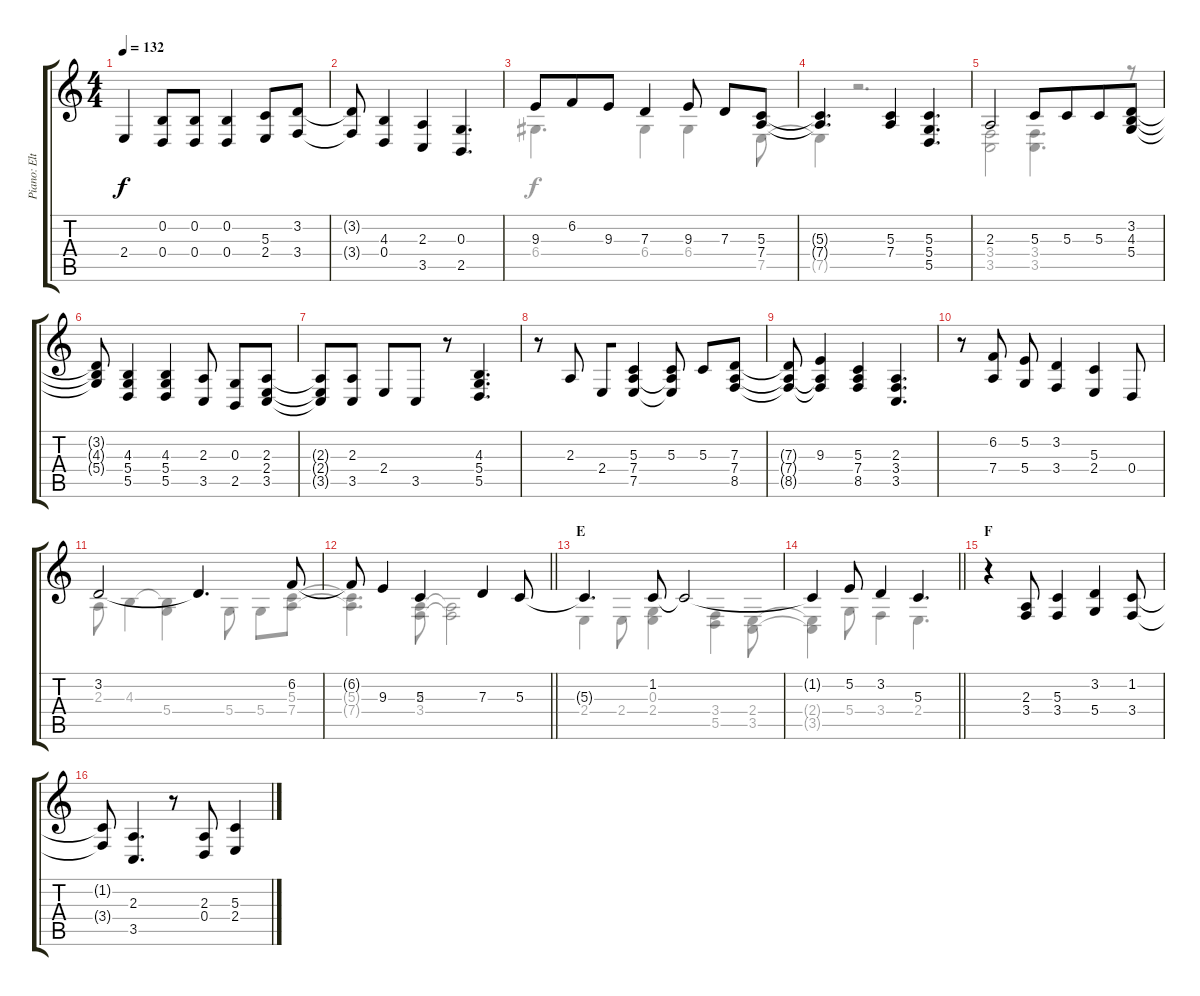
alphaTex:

\track ("Piano: Elton John" "Piano: Elt") {instrument electricgrandpiano}
\staff {score tabs}
\tuning (E4 B3 G3 D3 A2 E2) {hide}
\voice
\ts (4 4)
\tempo 132
\clef g2
\ks c
2.4.4{dy f} (0.2 0.4).8 (0.2 0.4).8 (0.2 0.4).4 (5.3 2.4).8 (3.2 3.4).8 |
(3.2{t} 3.4{t}).8 (4.3 0.4).4 (2.3 3.5).4 (0.3 2.5).4{d} |
9.3.8 6.2.8{beam merge} 9.3.8 7.3.4 9.3.8 7.3.8 (5.3 7.4).8 |
(5.3{t} 7.4{t}).4{d} (5.3 7.4).4 (5.3 5.4 5.5).4{d} |
2.3.2 5.3.8 5.3.8{beam merge} 5.3.8 (3.2 4.3 5.4).8 |
(3.2{t} 4.3{t} 5.4{t}).8 (4.3 5.4 5.5).4 (4.3 5.4 5.5).4 (2.3 3.5).8 (0.3 2.5).8 (2.3 2.4 3.5).8 |
(2.3{t} 2.4{t} 3.5{t}).8 (2.3 3.5).8 2.4.8 3.5.8 r.8 (4.3 5.4 5.5).4{d} |
r.8 2.3.8 2.4.8{beam merge} (5.3 7.4 7.5).4 (5.3 7.4{t} 7.5{t}).8 5.3.8 (7.3 7.4 8.5).8 |
(7.3{t} 7.4{t} 8.5{t}).8 (9.3 7.4{t} 8.5{t}).4 (5.3 7.4 8.5).4 (2.3 3.4 3.5).4{d} |
r.8 (6.2 7.4).8 (5.2 5.4).8 (3.2 3.4).4 (5.3 2.4).4 0.4.8 |
3.2.2 3.2{t}.4{d} 6.2.8 |
\barLineRight lightlight
6.2{t}.8 9.3.4 5.3.4 7.3.4 5.3.8 |
\section ("" "E")
5.3{t}.4{d} 1.2.8 1.2{t}.2 |
\barLineRight lightlight
1.2{t}.4 5.2.8 3.2.4 5.3.4{d} |
\section ("" "F")
r.4 (2.3 3.4).8 (5.3 3.4).4 (3.2 5.4).4 (1.2 3.4).8 |
(1.2{t} 3.4{t}).8 (2.3 3.5).4{d} r.8 (2.3 0.4).8 (5.3 2.4).4
\voice
\clef g2
\ottava regular
\simile none
\ks c
|
|
6.4.4{d} 6.4.4 6.4.4 7.5.8 |
7.5{t}.4 r.2{d} |
(3.4 3.5).2 (3.4 3.5).4{d} r.8 |
|
|
|
|
|
2.3.8 4.3.4 (4.3{t} 5.4).4 5.4.8 5.4.8 (5.3 7.4).8 |
\barLineRight lightlight
(5.3{t} 7.4{t}).4{d} (2.3 3.4).8 (2.3{t} 3.4{t}).2 |
2.4.4 2.4.8 (0.3 2.4).4 (3.4 5.5).4 (2.4 3.5).8 |
\barLineRight lightlight
(2.4{t} 3.5{t}).4 5.4.8 3.4.4 2.4.4{d} |
|
